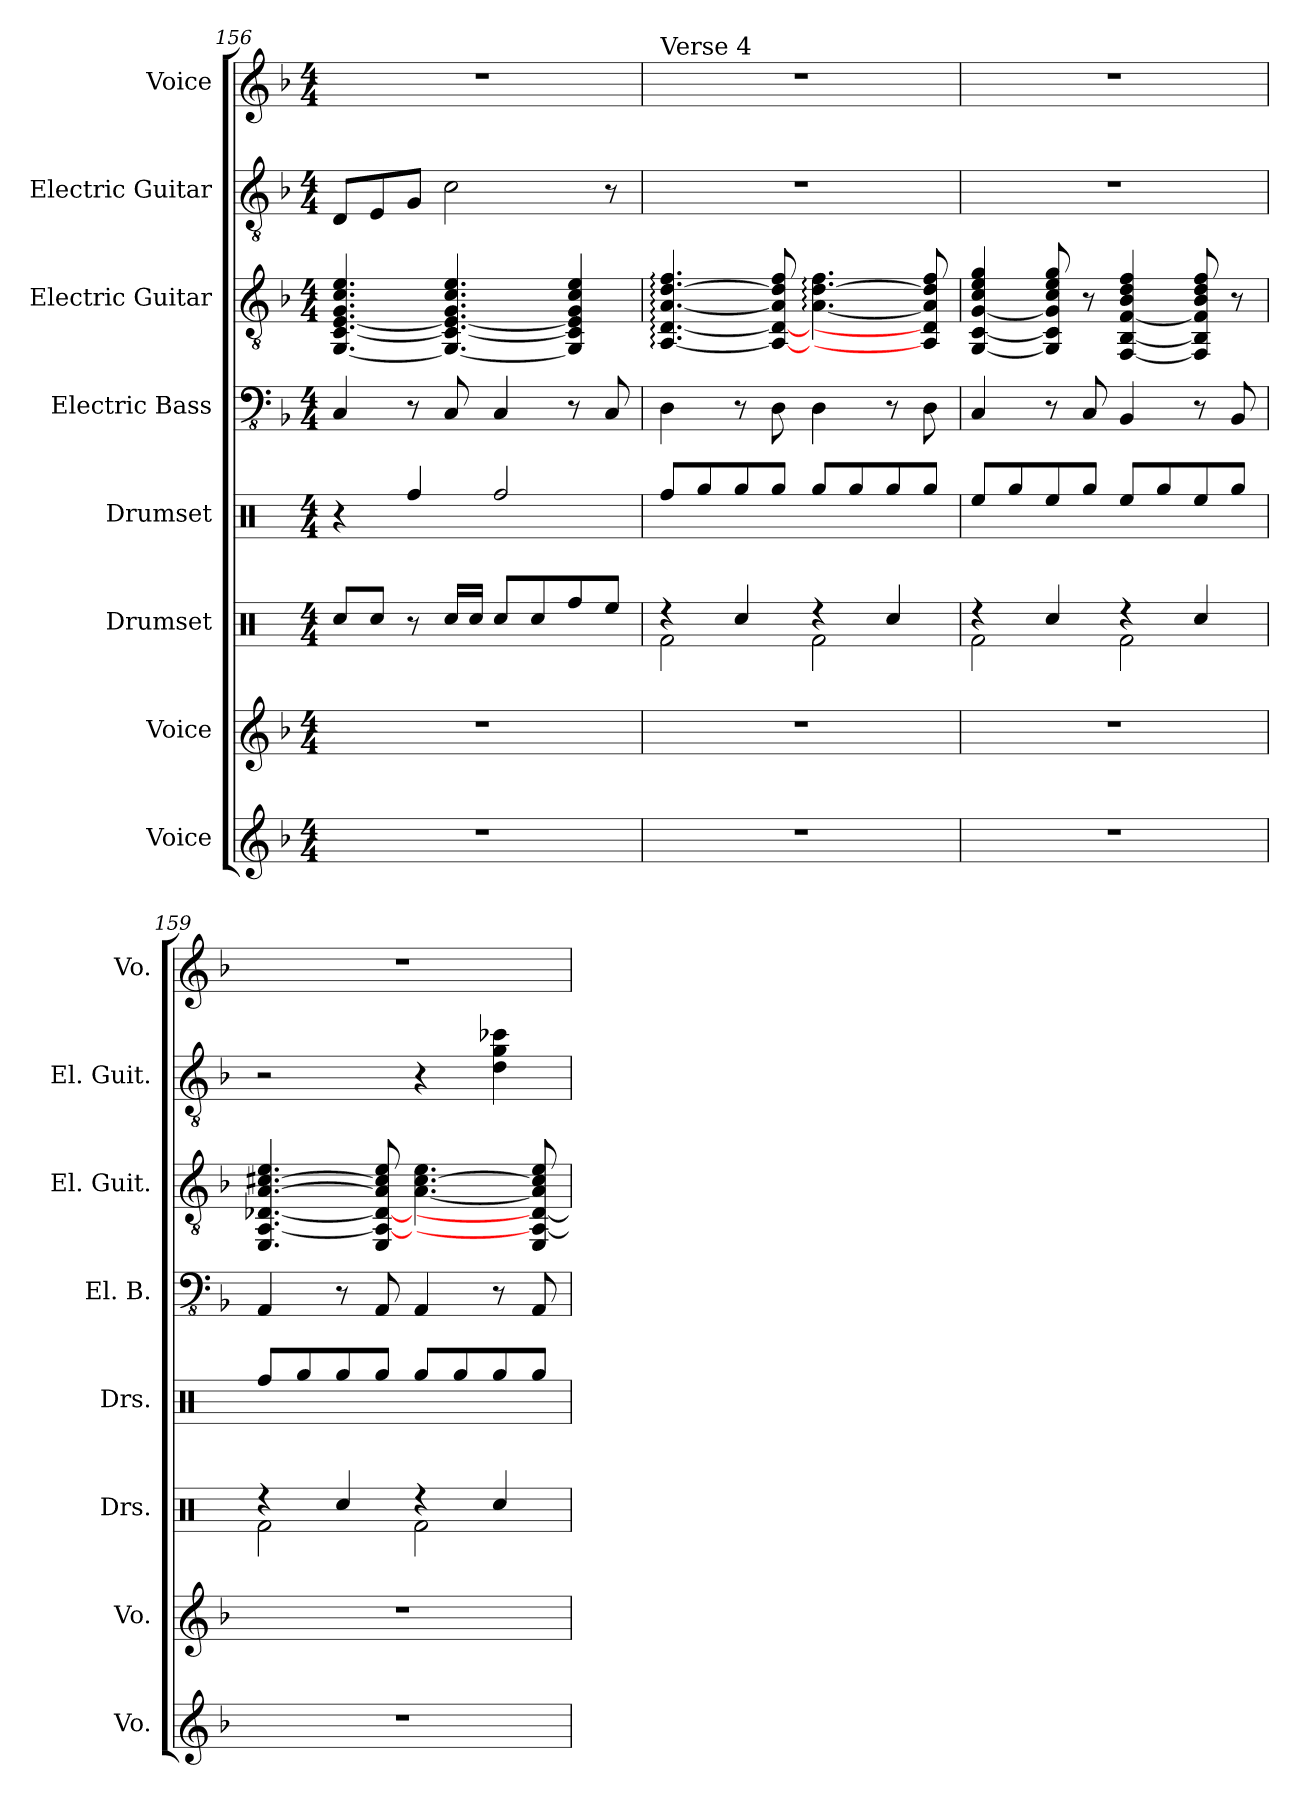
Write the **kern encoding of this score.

**kern	**kern	**kern	**kern	**kern	**kern	**kern	**kern
*part8	*part7	*part6	*part5	*part4	*part3	*part2	*part1
*staff8	*staff7	*staff6	*staff5	*staff4	*staff3	*staff2	*staff1
*I"Voice	*I"Voice	*I"Drumset	*I"Drumset	*I"Electric Bass	*I"Electric Guitar	*I"Electric Guitar	*I"Voice
*I'Vo.	*I'Vo.	*I'Drs.	*I'Drs.	*I'El. B.	*I'El. Guit.	*I'El. Guit.	*I'Vo.
*clefG2	*clefG2	*clefX	*clefX	*clefFv4	*clefGv2	*clefGv2	*clefG2
*k[b-]	*k[b-]	*k[]	*k[]	*k[b-]	*k[b-]	*k[b-]	*k[b-]
*M4/4	*M4/4	*M4/4	*M4/4	*M4/4	*M4/4	*M4/4	*M4/4
=156	=156	=156	=156	=156	=156	=156	=156
1r	1r	8Rcc/L	4r	4CC/	[4.GG/ [4.C/ [4.E/ 4.G/ 4.c/ 4.e/	8D/L	1r
.	.	8Rcc/J	.	.	.	8E/	.
.	.	8r	4Rff/	8r	.	8G/J	.
.	.	16Rcc/LL	.	8CC/	4.GG/_ 4.C/_ 4.E/_ 4.G/ 4.c/ 4.e/	2c\	.
.	.	16Rcc/JJ	.	.	.	.	.
.	.	8Rcc/L	2Rff/	4CC/	.	.	.
.	.	8Rcc/	.	.	.	.	.
.	.	8Rff/	.	8r	4GG/] 4C/] 4E/] 4G/ 4c/ 4e/	.	.
.	.	8Ree/J	.	8CC/	.	8r	.
=157	=157	=157	=157	=157	=157	=157	=157
*	*	*^	*	*	*	*	*
!	!	!	!	!	!	!	!	!LO:TX:a:t=Verse 4
1r	1r	4r	2Rf\	8Rff/L	4DD\	[4.AA/: [4.D/: [4.A/: [4.d/: 4.f/:	1r	1r
.	.	.	.	8Rgg/	.	.	.	.
.	.	4Rcc/	.	8Rgg/	8r	.	.	.
.	.	.	.	8Rgg/J	8DD\	8AA/_ 8D/_ 8A/] 8d/] 8f/	.	.
.	.	4r	2Rf\	8Rgg/L	4DD\	[4.A\: [4.d\: 4.f\:	.	.
.	.	.	.	8Rgg/	.	.	.	.
.	.	4Rcc/	.	8Rgg/	8r	.	.	.
.	.	.	.	8Rgg/J	8DD\	8AA/] 8D/] 8A/] 8d/] 8f/	.	.
!!LO:PB:g=z
=158	=158	=158	=158	=158	=158	=158	=158	=158
1r	1r	4r	2Rf\	8Ree/L	4CC/	[4GG/ [4C/ [4G/ 4c/ 4e/ 4g/	1r	1r
.	.	.	.	8Rgg/	.	.	.	.
.	.	4Rcc/	.	8Ree/	8r	8GG/] 8C/] 8G/] 8c/ 8e/ 8g/	.	.
.	.	.	.	8Rgg/J	8CC/	8r	.	.
.	.	4r	2Rf\	8Ree/L	4BBB-/	[4FF/ [4BB-/ [4F/ 4B-/ 4d/ 4f/	.	.
.	.	.	.	8Rgg/	.	.	.	.
.	.	4Rcc/	.	8Ree/	8r	8FF/] 8BB-/] 8F/] 8B-/ 8d/ 8f/	.	.
.	.	.	.	8Rgg/J	8BBB-/	8r	.	.
=159	=159	=159	=159	=159	=159	=159	=159	=159
1r	1r	4r	2Rf\	8Rff/L	4AAA/	4.EE/ [4.AA/ [4.D-X/ [4.A/ [4.c#X/ 4.e/	2r	1r
.	.	.	.	8Rgg/	.	.	.	.
.	.	4Rcc/	.	8Rgg/	8r	.	.	.
.	.	.	.	8Rgg/J	8AAA/	8EE/ 8AA/_ 8D-/_ 8A/] 8c#/] 8e/	.	.
.	.	4r	2Rf\	8Rgg/L	4AAA/	[4.A\ [4.c#\ 4.e\	4r	.
.	.	.	.	8Rgg/	.	.	.	.
.	.	4Rcc/	.	8Rgg/	8r	.	4d\ 4g\ 4cc-X\	.
.	.	.	.	8Rgg/J	8AAA/	8EE/ 8AA/_ 8D-/_ 8A/] 8c#/] 8e/	.	.
*	*	*v	*v	*	*	*	*	*
=	=	=	=	=	=	=	=
*-	*-	*-	*-	*-	*-	*-	*-
